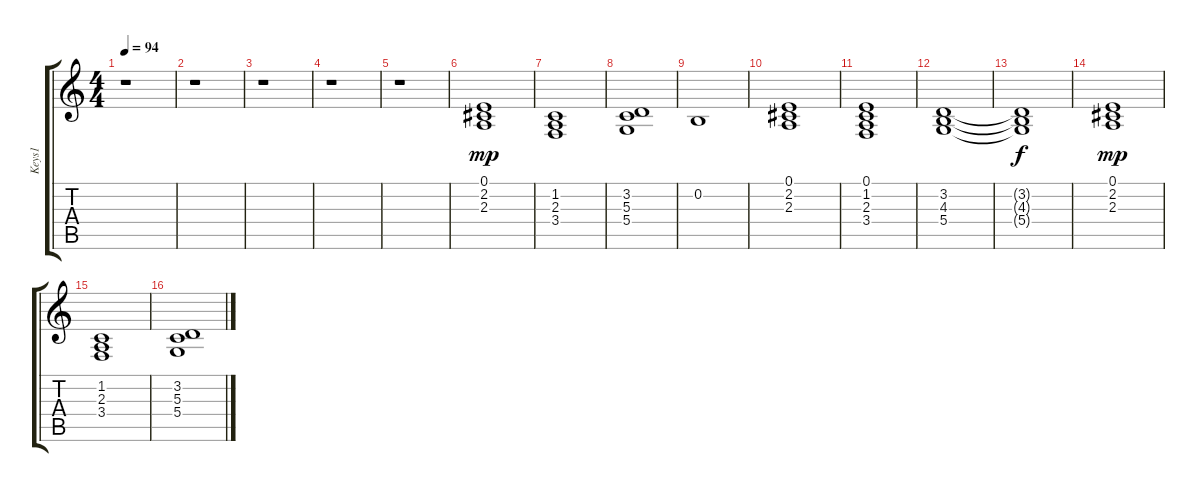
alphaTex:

\track ("Keys1" "Keys1") {instrument stringensemble2}
\staff {score tabs}
\tuning (E4 B3 G3 D3 A2 E2) {hide}
\ts (4 4)
\tempo 94
\clef g2
\ks c
r.1{dy f} |
r.1 |
r.1 |
r.1 |
r.1 |
(0.1 2.2 2.3).1{dy mp volume 16} |
(1.2 2.3 3.4).1 |
(3.2 5.3 5.4).1 |
0.2.1 |
(0.1 2.2 2.3).1 |
(0.1 1.2 2.3 3.4).1 |
(3.2 4.3 5.4).1 |
(3.2{t} 4.3{t} 5.4{t}).1{dy f} |
(0.1 2.2 2.3).1{dy mp} |
(1.2 2.3 3.4).1 |
(3.2 5.3 5.4).1
